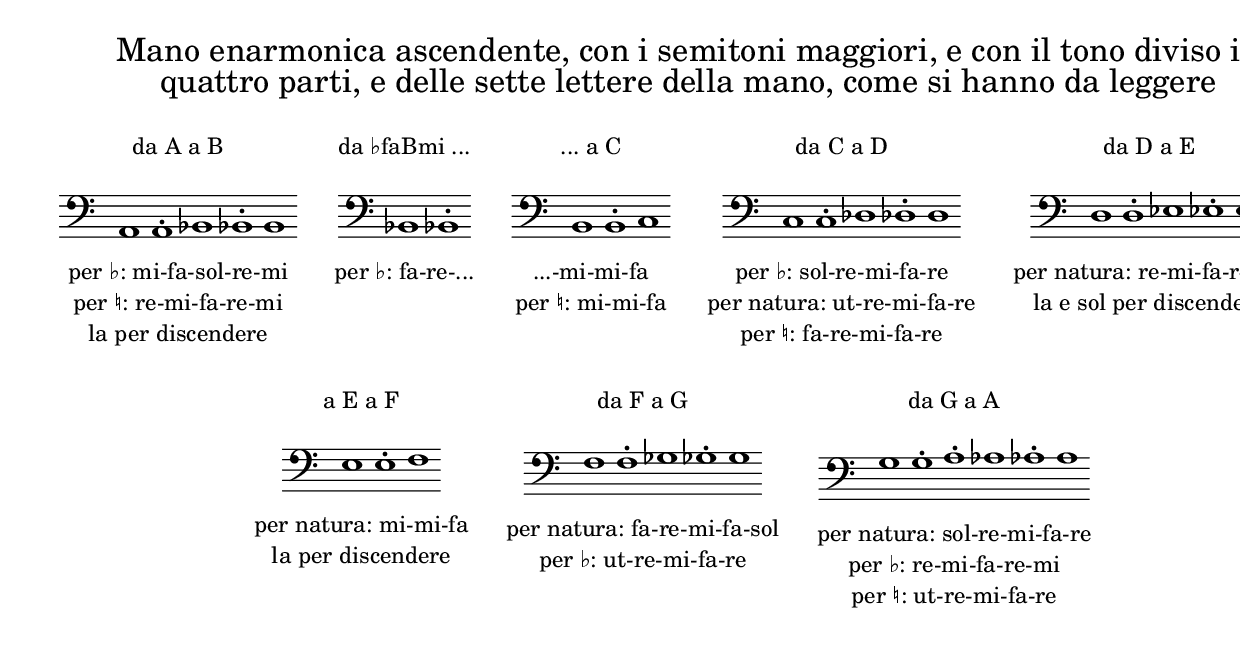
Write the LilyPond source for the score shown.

\version "2.22.2"

% Auto generated file

\header {
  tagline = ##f
}

dot = {
   \once \override Script.add-stem-support = ##f
   \once \override Script.toward-stem-shift = 0
   \once \override Script.skyline-horizontal-padding = 0
   \once \override Script.direction = 1
   \once \override Script.font-size = 1
}

\markup {
  \center-column {
    \line {
      \center-align
      \fontsize#3 { \concat { \normal-text "Mano enarmonica ascendente, con i semitoni maggiori, e con il tono diviso in"} }
    }\line {
      \center-align
      \fontsize#3 { \concat { \normal-text "quattro parti, e delle sette lettere della mano, come si hanno da leggere"} }
    }
    \null
    \line {
      \center-column {
        \line {
          \left-align {  \normal-text "da A a B" }
        }

        \null
        \line {
          \score {
            <<
              \new Staff \with { instrumentName = ""} {
                \override Staff.TimeSignature.stencil = ##f
                \override Staff.NoteHead.style = #'baroque
                \accidentalStyle Score.forget
                \cadenzaOn
                \clef "bass" a,1 
                \dot a,1-. 
                bes,1 
                \dot bes,1-. 
                b,1 
                \cadenzaOff
              }
            >>
            \layout {
              \context {
                \Score
                \override SpacingSpanner.common-shortest-duration = #(ly:make-moment 1)
              }
            }
          }
        }
        \null
        \line {
          \left-align {  \normal-text "per ♭: mi-fa-sol-re-mi" }
        }
        \line {
          \left-align {  \normal-text "per ♮: re-mi-fa-re-mi" }
        }
        \line {
          \left-align {  \normal-text "la per discendere" }
        }

      }
      \hspace #3 
      \center-column {
        \line {
          \left-align {  \normal-text "da ♭faBmi ..." }
        }

        \null
        \line {
          \score {
            <<
              \new Staff \with { instrumentName = ""} {
                \override Staff.TimeSignature.stencil = ##f
                \override Staff.NoteHead.style = #'baroque
                \accidentalStyle Score.forget
                \cadenzaOn
                \clef "bass" bes,1 
                \dot bes,1-. 
                \cadenzaOff
              }
            >>
            \layout {
              \context {
                \Score
                \override SpacingSpanner.common-shortest-duration = #(ly:make-moment 1)
              }
            }
          }
        }
        \null
        \line {
          \left-align {  \normal-text "per ♭: fa-re-..." }
        }

      }
      \hspace #3 
      \center-column {
        \line {
          \left-align {  \normal-text "... a C" }
        }

        \null
        \line {
          \score {
            <<
              \new Staff \with { instrumentName = ""} {
                \override Staff.TimeSignature.stencil = ##f
                \override Staff.NoteHead.style = #'baroque
                \accidentalStyle Score.forget
                \cadenzaOn
                \clef "bass" b,1 
                \dot b,1-. 
                c1 
                \cadenzaOff
              }
            >>
            \layout {
              \context {
                \Score
                \override SpacingSpanner.common-shortest-duration = #(ly:make-moment 1)
              }
            }
          }
        }
        \null
        \line {
          \left-align {  \normal-text "...-mi-mi-fa" }
        }
        \line {
          \left-align {  \normal-text "per ♮: mi-mi-fa" }
        }

      }
      \hspace #3 
      \center-column {
        \line {
          \left-align {  \normal-text "da C a D" }
        }

        \null
        \line {
          \score {
            <<
              \new Staff \with { instrumentName = ""} {
                \override Staff.TimeSignature.stencil = ##f
                \override Staff.NoteHead.style = #'baroque
                \accidentalStyle Score.forget
                \cadenzaOn
                \clef "bass" c1 
                \dot c1-. 
                des1 
                \dot des1-. 
                d1 
                \cadenzaOff
              }
            >>
            \layout {
              \context {
                \Score
                \override SpacingSpanner.common-shortest-duration = #(ly:make-moment 1)
              }
            }
          }
        }
        \null
        \line {
          \left-align {  \normal-text "per ♭: sol-re-mi-fa-re" }
        }
        \line {
          \left-align {  \normal-text "per natura: ut-re-mi-fa-re" }
        }
        \line {
          \left-align {  \normal-text "per ♮: fa-re-mi-fa-re" }
        }

      }
      \hspace #3 
      \center-column {
        \line {
          \left-align {  \normal-text "da D a E" }
        }

        \null
        \line {
          \score {
            <<
              \new Staff \with { instrumentName = ""} {
                \override Staff.TimeSignature.stencil = ##f
                \override Staff.NoteHead.style = #'baroque
                \accidentalStyle Score.forget
                \cadenzaOn
                \clef "bass" d1 
                \dot d1-. 
                es1 
                \dot es1-. 
                e1 
                \cadenzaOff
              }
            >>
            \layout {
              \context {
                \Score
                \override SpacingSpanner.common-shortest-duration = #(ly:make-moment 1)
              }
            }
          }
        }
        \null
        \line {
          \left-align {  \normal-text "per natura: re-mi-fa-re-mi" }
        }
        \line {
          \left-align {  \normal-text "la e sol per discendere" }
        }

      }
      \hspace #3 
    }
    \null
    \null
    \line {      \center-column {
        \line {
          \left-align {  \normal-text "a E a F" }
        }

        \null
        \line {
          \score {
            <<
              \new Staff \with { instrumentName = ""} {
                \override Staff.TimeSignature.stencil = ##f
                \override Staff.NoteHead.style = #'baroque
                \accidentalStyle Score.forget
                \cadenzaOn
                \clef "bass" e1 
                \dot e1-. 
                f1 
                \cadenzaOff
              }
            >>
            \layout {
              \context {
                \Score
                \override SpacingSpanner.common-shortest-duration = #(ly:make-moment 1)
              }
            }
          }
        }
        \null
        \line {
          \left-align {  \normal-text "per natura: mi-mi-fa" }
        }
        \line {
          \left-align {  \normal-text "la per discendere" }
        }

      }
      \hspace #3 
      \center-column {
        \line {
          \left-align {  \normal-text "da F a G" }
        }

        \null
        \line {
          \score {
            <<
              \new Staff \with { instrumentName = ""} {
                \override Staff.TimeSignature.stencil = ##f
                \override Staff.NoteHead.style = #'baroque
                \accidentalStyle Score.forget
                \cadenzaOn
                \clef "bass" f1 
                \dot f1-. 
                ges1 
                \dot ges1-. 
                g1 
                \cadenzaOff
              }
            >>
            \layout {
              \context {
                \Score
                \override SpacingSpanner.common-shortest-duration = #(ly:make-moment 1)
              }
            }
          }
        }
        \null
        \line {
          \left-align {  \normal-text "per natura: fa-re-mi-fa-sol" }
        }
        \line {
          \left-align {  \normal-text "per ♭: ut-re-mi-fa-re" }
        }

      }
      \hspace #3 
      \center-column {
        \line {
          \left-align {  \normal-text "da G a A" }
        }

        \null
        \line {
          \score {
            <<
              \new Staff \with { instrumentName = ""} {
                \override Staff.TimeSignature.stencil = ##f
                \override Staff.NoteHead.style = #'baroque
                \accidentalStyle Score.forget
                \cadenzaOn
                \clef "bass" g1 
                \dot g1-. 
                \dot a1-. 
                as1 
                \dot as1-. 
                a1 
                \cadenzaOff
              }
            >>
            \layout {
              \context {
                \Score
                \override SpacingSpanner.common-shortest-duration = #(ly:make-moment 1)
              }
            }
          }
        }
        \null
        \line {
          \left-align {  \normal-text "per natura: sol-re-mi-fa-re" }
        }
        \line {
          \left-align {  \normal-text "per ♭: re-mi-fa-re-mi" }
        }
        \line {
          \left-align {  \normal-text "per ♮: ut-re-mi-fa-re" }
        }

      }
      \hspace #3 

    }
  }
}